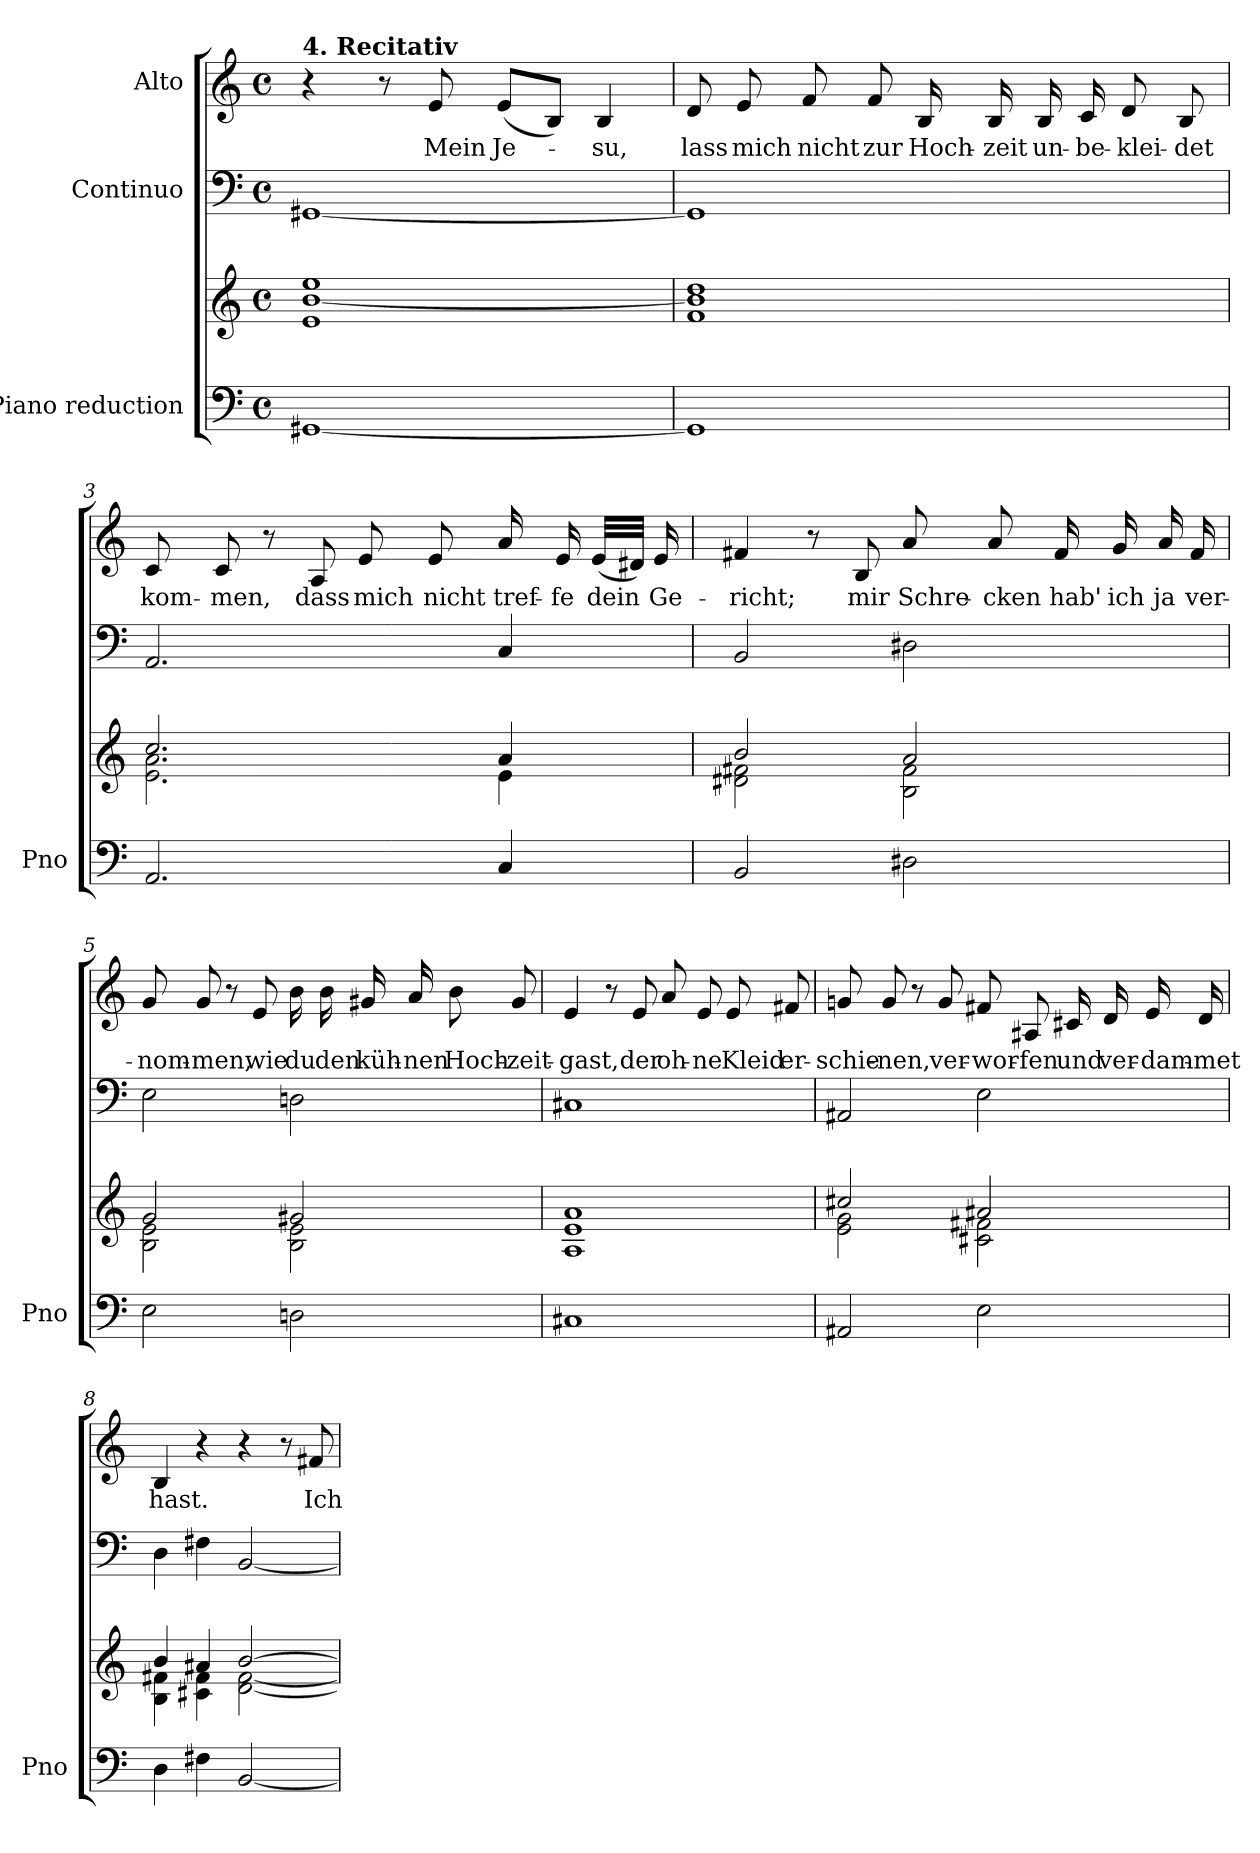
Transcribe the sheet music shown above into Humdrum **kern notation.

**kern	**kern	**kern	**kern	**text
*part3	*part3	*part2	*part1	*part1
*staff4	*staff3	*staff2	*staff1	*staff1
*I"Piano reduction	*	*I"Continuo	*I"Alto	*
*I'Pno	*	*	*	*
*clefF4	*clefG2	*clefF4	*clefG2	*
*k[]	*k[]	*k[]	*k[]	*
*M4/4	*M4/4	*M4/4	*M4/4	*
*met(c)	*met(c)	*met(c)	*met(c)	*
=1	=1	=1	=1	=1
!	!	!	!LO:TX:a:B:t=4. Recitativ	!
[1GG#X	1e [1b 1ee	[1GG#X	4r	.
.	.	.	8r	.
!	!	!	!	!LO:LY:b
.	.	.	8e/	Mein
!	!	!	!	!LO:LY:b
.	.	.	(<8e/L	Je-
.	.	.	8B/J)	.
!	!	!	!	!LO:LY:b
.	.	.	4B/	-su,
=2	=2	=2	=2	=2
!	!	!	!	!LO:LY:b
1GG#]	1f 1b] 1dd	1GG#]	8d/	lass
!	!	!	!	!LO:LY:b
.	.	.	8e/	mich
!	!	!	!	!LO:LY:b
.	.	.	8f/	nicht
!	!	!	!	!LO:LY:b
.	.	.	8f/	zur
!	!	!	!	!LO:LY:b
.	.	.	16B/	Hoch-
!	!	!	!	!LO:LY:b
.	.	.	16B/	-zeit
!	!	!	!	!LO:LY:b
.	.	.	16B/	un-
!	!	!	!	!LO:LY:b
.	.	.	16c/	-be-
!	!	!	!	!LO:LY:b
.	.	.	8d/	-klei-
!	!	!	!	!LO:LY:b
.	.	.	8B/	-det
=3	=3	=3	=3	=3
*	*^	*	*	*
!	!	!	!	!	!LO:LY:b
2.AA/	2.cc/	2.e\ 2.a\	2.AA/	8c/	kom-
!	!	!	!	!	!LO:LY:b
.	.	.	.	8c/	-men,
.	.	.	.	8r	.
!	!	!	!	!	!LO:LY:b
.	.	.	.	8A/	dass
!	!	!	!	!	!LO:LY:b
.	.	.	.	8e/	mich
!	!	!	!	!	!LO:LY:b
.	.	.	.	8e/	nicht
!	!	!	!	!	!LO:LY:b
4C/	4a/	4e\	4C/	16a/	tref-
!	!	!	!	!	!LO:LY:b
.	.	.	.	16e/	-fe
!	!	!	!	!	!LO:LY:b
.	.	.	.	(<32e/LLL	dein
.	.	.	.	32d#X/JJJ)	.
!	!	!	!	!	!LO:LY:b
.	.	.	.	16e/	Ge-
!!LO:LB:g=z
=4	=4	=4	=4	=4	=4
!	!	!	!	!	!LO:LY:b
2BB/	2b/	2d#X\ 2f#X\	2BB/	4f#X/	-richt;
.	.	.	.	8r	.
!	!	!	!	!	!LO:LY:b
.	.	.	.	8B/	mir
!	!	!	!	!	!LO:LY:b
2D#X\	2a/	2B\ 2f#\	2D#X\	8a/	Schre-
!	!	!	!	!	!LO:LY:b
.	.	.	.	8a/	-cken
!	!	!	!	!	!LO:LY:b
.	.	.	.	16f#/	hab'
!	!	!	!	!	!LO:LY:b
.	.	.	.	16g/	ich
!	!	!	!	!	!LO:LY:b
.	.	.	.	16a/	ja
!	!	!	!	!	!LO:LY:b
.	.	.	.	16f#/	ver-
=5	=5	=5	=5	=5	=5
!	!	!	!	!	!LO:LY:b
2E\	2g/	2B\ 2e\	2E\	8g/	-nom-
!	!	!	!	!	!LO:LY:b
.	.	.	.	8g/	-men,
.	.	.	.	8r	.
!	!	!	!	!	!LO:LY:b
.	.	.	.	8e/	wie
!	!	!	!	!	!LO:LY:b
2Dn\	2g#X/	2B\ 2e\	2Dn\	16b\	du
!	!	!	!	!	!LO:LY:b
.	.	.	.	16b\	den
!	!	!	!	!	!LO:LY:b
.	.	.	.	16g#X/	küh-
!	!	!	!	!	!LO:LY:b
.	.	.	.	16a/	-nen
!	!	!	!	!	!LO:LY:b
.	.	.	.	8b\	Hoch-
!	!	!	!	!	!LO:LY:b
.	.	.	.	8g#/	-zeit-
*	*v	*v	*	*	*
=6	=6	=6	=6	=6
!	!	!	!	!LO:LY:b
1C#X	1A 1e 1a	1C#X	4e/	-gast,
.	.	.	8r	.
!	!	!	!	!LO:LY:b
.	.	.	8e/	der
!	!	!	!	!LO:LY:b
.	.	.	8a/	oh-
!	!	!	!	!LO:LY:b
.	.	.	8e/	-ne
!	!	!	!	!LO:LY:b
.	.	.	8e/	Kleid
!	!	!	!	!LO:LY:b
.	.	.	8f#X/	er-
!!LO:LB:g=z
=7	=7	=7	=7	=7
*	*^	*	*	*
!	!	!	!	!	!LO:LY:b
2AA#X/	2cc#X/	2e\ 2g\	2AA#X/	8gn/	-schie-
!	!	!	!	!	!LO:LY:b
.	.	.	.	8g/	-nen,
.	.	.	.	8r	.
!	!	!	!	!	!LO:LY:b
.	.	.	.	8g/	ver-
!	!	!	!	!	!LO:LY:b
2E\	2a#X/	2c#X\ 2f#X\	2E\	8f#X/	-wor-
!	!	!	!	!	!LO:LY:b
.	.	.	.	8A#X/	-fen
!	!	!	!	!	!LO:LY:b
.	.	.	.	16c#X/	und
!	!	!	!	!	!LO:LY:b
.	.	.	.	16d/	ver-
!	!	!	!	!	!LO:LY:b
.	.	.	.	16e/	-dam-
!	!	!	!	!	!LO:LY:b
.	.	.	.	16d/	-met
=8	=8	=8	=8	=8	=8
!	!	!	!	!	!LO:LY:b
4D\	4b/	4B\ 4f#X\	4D\	4B/	hast.
4F#X\	4a#X/	4c#X\ 4f#\	4F#X\	4r	.
[2BB/	[2b/	[2d\ [2f#\	[2BB/	4r	.
.	.	.	.	8r	.
!	!	!	!	!	!LO:LY:b
.	.	.	.	8f#X/	Ich
*	*v	*v	*	*	*
=	=	=	=	=
*-	*-	*-	*-	*-
